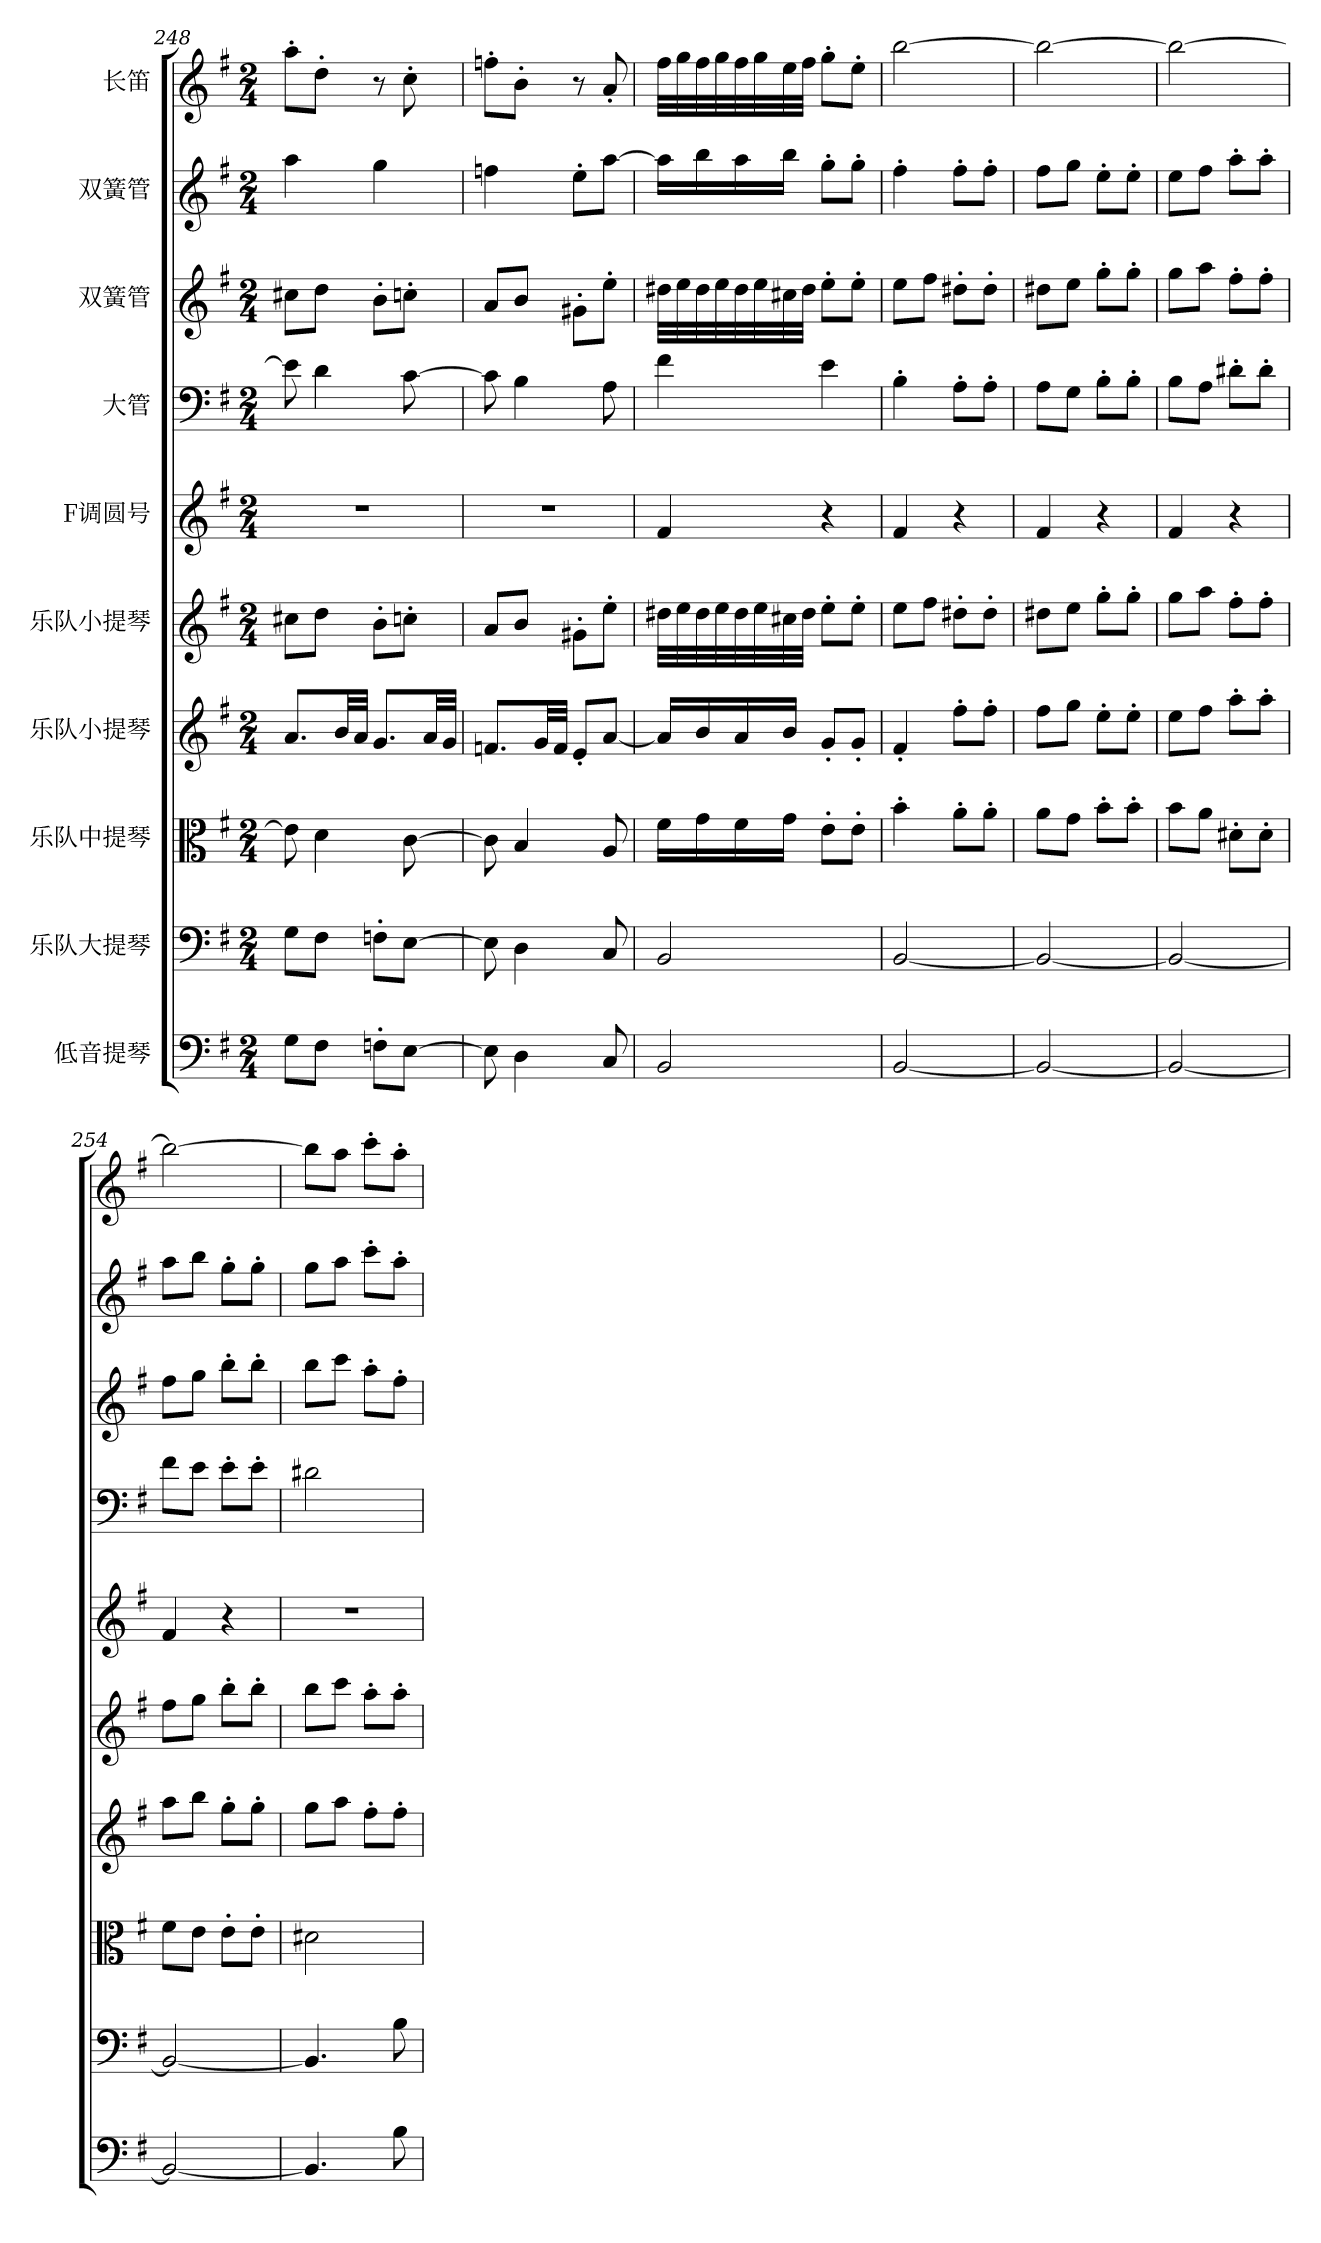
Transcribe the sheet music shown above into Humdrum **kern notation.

**kern	**kern	**kern	**kern	**kern	**kern	**kern	**kern	**kern	**kern
*part10	*part9	*part8	*part7	*part6	*part5	*part4	*part3	*part2	*part1
*staff10	*staff9	*staff8	*staff7	*staff6	*staff5	*staff4	*staff3	*staff2	*staff1
*I"低音提琴	*I"乐队大提琴	*I"乐队中提琴	*I"乐队小提琴	*I"乐队小提琴	*I"F调圆号	*I"大管	*I"双簧管	*I"双簧管	*I"长笛
!!LO:PB:g=z
*clefF4	*clefF4	*clefC3	*clefG2	*clefG2	*clefG2	*clefF4	*clefG2	*clefG2	*clefG2
*ITrd7c12	*	*	*	*	*ITrd4c7	*	*	*	*
*k[f#]	*k[f#]	*k[f#]	*k[f#]	*k[f#]	*k[]	*k[f#]	*k[f#]	*k[f#]	*k[f#]
*M2/4	*M2/4	*M2/4	*M2/4	*M2/4	*M2/4	*M2/4	*M2/4	*M2/4	*M2/4
=248	=248	=248	=248	=248	=248	=248	=248	=248	=248
8GG\L	8G\L	8e\]	8.a/L	8cc#X\L	2r	8e\]	8cc#X\L	4aa\	8aa'\L
8FF#\J	8F#\J	4d\	.	8dd\J	.	4d\	8dd\J	.	8dd'\J
.	.	.	32b/LL	.	.	.	.	.	.
.	.	.	32a/JJJ	.	.	.	.	.	.
8FFn'\L	8Fn'\L	.	8.g/L	8b'\L	.	.	8b'\L	4gg\	8r
[8EE\J	[8E\J	[8c\	.	8ccn'\J	.	[8c\	8ccn'\J	.	8cc'\
.	.	.	32a/LL	.	.	.	.	.	.
.	.	.	32g/JJJ	.	.	.	.	.	.
=249	=249	=249	=249	=249	=249	=249	=249	=249	=249
8EE\]	8E\]	8c\]	8.fn/L	8a/L	2r	8c\]	8a/L	4ffn\	8ffn'\L
4DD\	4D\	4B/	.	8b/J	.	4B\	8b/J	.	8b'\J
.	.	.	32g/LL	.	.	.	.	.	.
.	.	.	32f/JJJ	.	.	.	.	.	.
.	.	.	8e'/L	8g#X'\L	.	.	8g#X'\L	8ee'\L	8r
8CC/	8C/	8A/	[8a/J	8ee'\J	.	8A\	8ee'\J	[8aa\J	8a'/
=250	=250	=250	=250	=250	=250	=250	=250	=250	=250
2BBB/	2BB/	16f#\LL	16a/LL]	32dd#X\LLL	4B/	4f#\	32dd#X\LLL	16aa\LL]	32ff#\LLL
.	.	.	.	32ee\	.	.	32ee\	.	32gg\
.	.	16g\	16b/	32dd#\	.	.	32dd#\	16bb\	32ff#\
.	.	.	.	32ee\	.	.	32ee\	.	32gg\
.	.	16f#\	16a/	32dd#\	.	.	32dd#\	16aa\	32ff#\
.	.	.	.	32ee\	.	.	32ee\	.	32gg\
.	.	16g\JJ	16b/JJ	32cc#X\	.	.	32cc#X\	16bb\JJ	32ee\
.	.	.	.	32dd#\JJJ	.	.	32dd#\JJJ	.	32ff#\JJJ
.	.	8e'\L	8g'/L	8ee'\L	4r	4e\	8ee'\L	8gg'\L	8gg'\L
.	.	8e'\J	8g'/J	8ee'\J	.	.	8ee'\J	8gg'\J	8ee'\J
=251	=251	=251	=251	=251	=251	=251	=251	=251	=251
[2BBB/	[2BB/	4b'\	4f#'/	8ee\L	4B/	4B'\	8ee\L	4ff#'\	[2bb\
.	.	.	.	8ff#\J	.	.	8ff#\J	.	.
.	.	8a'\L	8ff#'\L	8dd#X'\L	4r	8A'\L	8dd#X'\L	8ff#'\L	.
.	.	8a'\J	8ff#'\J	8dd#'\J	.	8A'\J	8dd#'\J	8ff#'\J	.
=252	=252	=252	=252	=252	=252	=252	=252	=252	=252
2BBB/_	2BB/_	8a\L	8ff#\L	8dd#X\L	4B/	8A\L	8dd#X\L	8ff#\L	2bb\_
.	.	8g\J	8gg\J	8ee\J	.	8G\J	8ee\J	8gg\J	.
.	.	8b'\L	8ee'\L	8gg'\L	4r	8B'\L	8gg'\L	8ee'\L	.
.	.	8b'\J	8ee'\J	8gg'\J	.	8B'\J	8gg'\J	8ee'\J	.
!!LO:PB:g=z
=253	=253	=253	=253	=253	=253	=253	=253	=253	=253
2BBB/_	2BB/_	8b\L	8ee\L	8gg\L	4B/	8B\L	8gg\L	8ee\L	2bb\_
.	.	8a\J	8ff#\J	8aa\J	.	8A\J	8aa\J	8ff#\J	.
.	.	8d#X'\L	8aa'\L	8ff#'\L	4r	8d#X'\L	8ff#'\L	8aa'\L	.
.	.	8d#'\J	8aa'\J	8ff#'\J	.	8d#'\J	8ff#'\J	8aa'\J	.
=254	=254	=254	=254	=254	=254	=254	=254	=254	=254
2BBB/_	2BB/_	8f#\L	8aa\L	8ff#\L	4B/	8f#\L	8ff#\L	8aa\L	2bb\_
.	.	8e\J	8bb\J	8gg\J	.	8e\J	8gg\J	8bb\J	.
.	.	8e'\L	8gg'\L	8bb'\L	4r	8e'\L	8bb'\L	8gg'\L	.
.	.	8e'\J	8gg'\J	8bb'\J	.	8e'\J	8bb'\J	8gg'\J	.
=255	=255	=255	=255	=255	=255	=255	=255	=255	=255
4.BBB/]	4.BB/]	2d#X\	8gg\L	8bb\L	2r	2d#X\	8bb\L	8gg\L	8bb\L]
.	.	.	8aa\J	8ccc\J	.	.	8ccc\J	8aa\J	8aa\J
.	.	.	8ff#'\L	8aa'\L	.	.	8aa'\L	8ccc'\L	8ccc'\L
8BB\	8B\	.	8ff#'\J	8aa'\J	.	.	8ff#'\J	8aa'\J	8aa'\J
=	=	=	=	=	=	=	=	=	=
*-	*-	*-	*-	*-	*-	*-	*-	*-	*-
